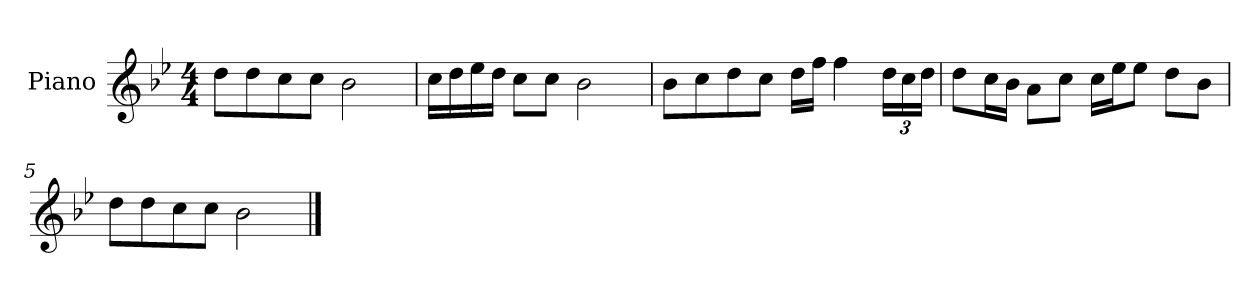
**kern
*part1
*staff1
*I"Piano
*I'P-no
*clefG2
*k[b-e-]
*M4/4
*MM90
=1
8dd\L
8dd\
8cc\
8cc\J
2b-\
=2
16cc\LL
16dd\
16ee-\
16dd\JJ
8cc\L
8cc\J
2b-\
=3
8b-\L
8cc\
8dd\
8cc\J
16dd\LL
16ff\JJ
4ff\
*Xbrackettup
24dd\LL
24cc\
24dd\JJ
=4
8dd\L
16cc\L
16b-\JJ
8a\L
8cc\J
16cc\LL
16ee-\J
8ee-\J
8dd\L
8b-\J
=5
8dd\L
8dd\
8cc\
8cc\J
2b-\
==
*-
